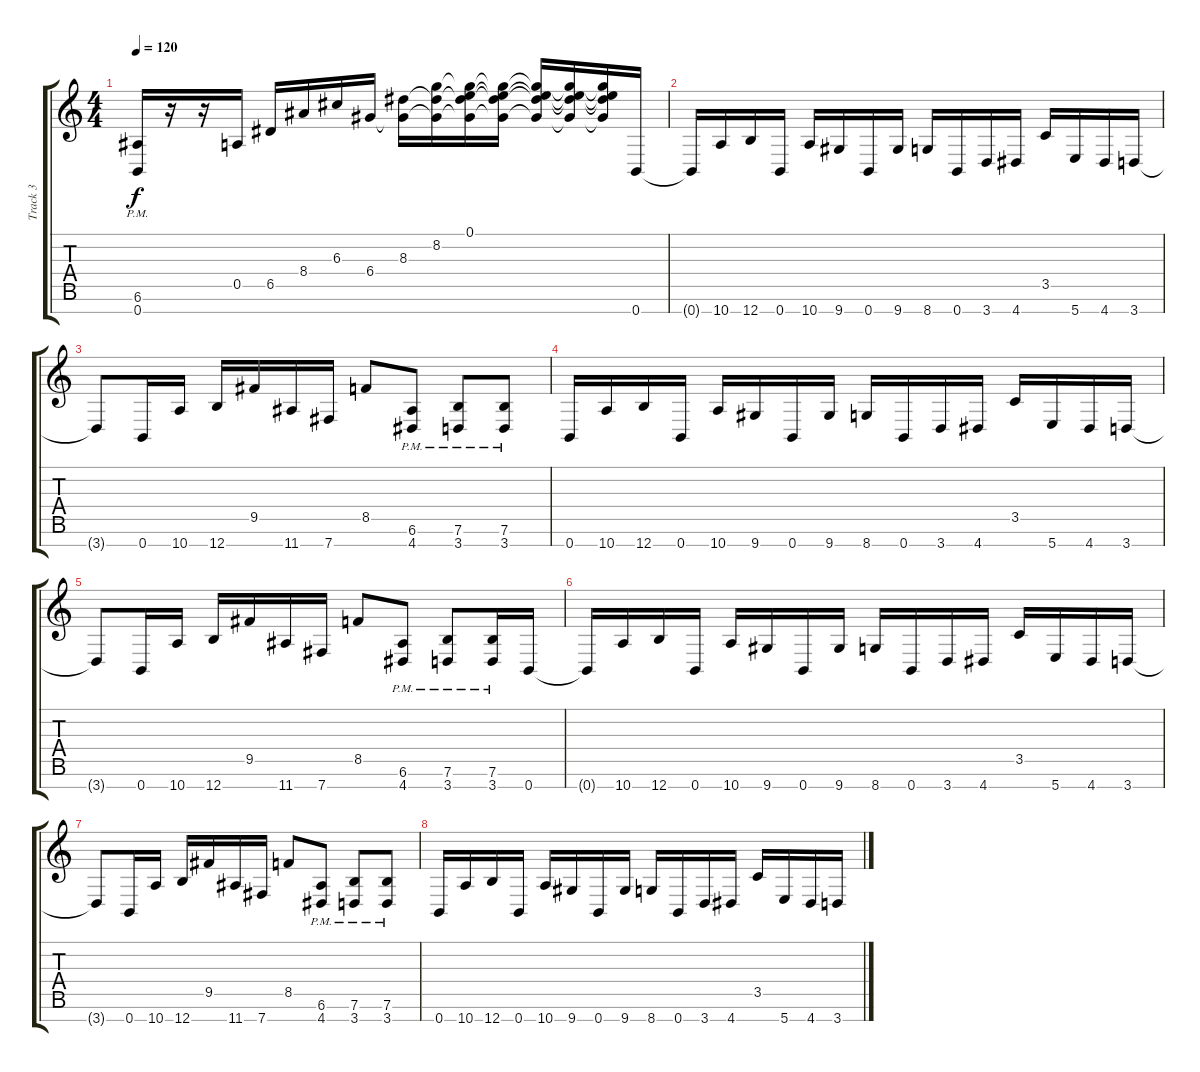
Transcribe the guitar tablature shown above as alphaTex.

\track ("Track 3" "Track 3") {instrument distortionguitar}
\staff {score tabs}
\tuning (E4 B3 G3 D3 A2 E2 B1) {hide}
\ts (4 4)
\tempo 120
\clef g2
\ks c
(6.6{pm} 0.7{pm}).16{dy f} r.16 r.16 0.5.16 6.5.16 8.4.16 6.3.16 6.4.16 (8.3 6.4{t}).16 (8.2 8.3{t} 6.4{t}).16 (0.1 8.2{t} 8.3{t} 6.4{t}).16 (0.1{t} 8.2{t} 8.3{t} 6.4{t}).16 (0.1{t} 8.2{t} 8.3{t} 6.4{t}).16 (0.1{t} 8.2{t} 8.3{t} 6.4{t}).16 (0.1{t} 8.2{t} 8.3{t} 6.4{t}).16 0.7.16 |
0.7{t}.16 10.7.16 12.7.16 0.7.16 10.7.16 9.7.16 0.7.16 9.7.16 8.7.16 0.7.16 3.7.16 4.7.16 3.5.16 5.7.16 4.7.16 3.7.16 |
3.7{t}.8 0.7.16 10.7.16 12.7.16 9.5.16 11.7.16 7.7.16 8.5.8 (6.6{pm} 4.7{pm}).8 (7.6{pm} 3.7{pm}).8 (7.6{pm} 3.7{pm}).8 |
0.7.16 10.7.16 12.7.16 0.7.16 10.7.16 9.7.16 0.7.16 9.7.16 8.7.16 0.7.16 3.7.16 4.7.16 3.5.16 5.7.16 4.7.16 3.7.16 |
3.7{t}.8 0.7.16 10.7.16 12.7.16 9.5.16 11.7.16 7.7.16 8.5.8 (6.6{pm} 4.7{pm}).8 (7.6{pm} 3.7{pm}).8 (7.6{pm} 3.7{pm}).16 0.7.16 |
0.7{t}.16 10.7.16 12.7.16 0.7.16 10.7.16 9.7.16 0.7.16 9.7.16 8.7.16 0.7.16 3.7.16 4.7.16 3.5.16 5.7.16 4.7.16 3.7.16 |
3.7{t}.8 0.7.16 10.7.16 12.7.16 9.5.16 11.7.16 7.7.16 8.5.8 (6.6{pm} 4.7{pm}).8 (7.6{pm} 3.7{pm}).8 (7.6{pm} 3.7{pm}).8 |
0.7.16 10.7.16 12.7.16 0.7.16 10.7.16 9.7.16 0.7.16 9.7.16 8.7.16 0.7.16 3.7.16 4.7.16 3.5.16 5.7.16 4.7.16 3.7.16
